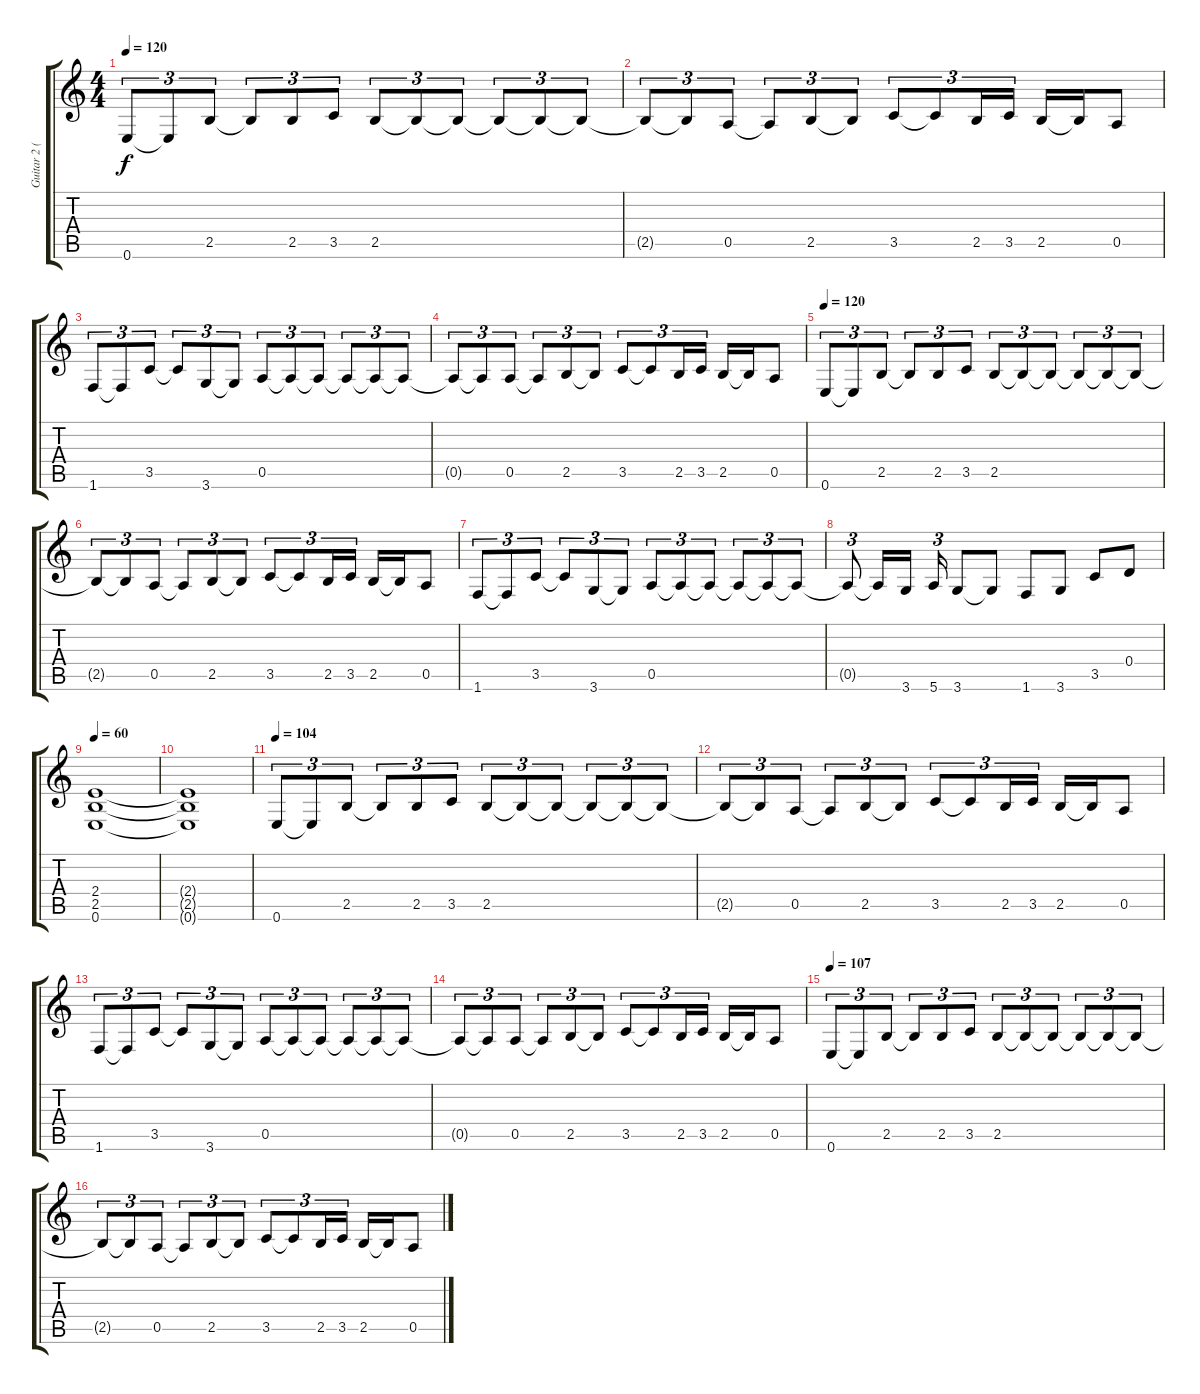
\track ("Guitar 2 (Rhythm)" "Guitar 2 (") {instrument distortionguitar}
\staff {score tabs}
\tuning (E4 B3 G3 D3 A2 E2) {hide}
\ts (4 4)
\tempo 120
\clef g2
\ks c
0.6.8{tu (3 2) dy f} 0.6{t}.8{tu (3 2)} 2.5.8{tu (3 2)} 2.5{t}.8{tu (3 2)} 2.5.8{tu (3 2)} 3.5.8{tu (3 2)} 2.5.8{tu (3 2)} 2.5{t}.8{tu (3 2)} 2.5{t}.8{tu (3 2)} 2.5{t}.8{tu (3 2)} 2.5{t}.8{tu (3 2)} 2.5{t}.8{tu (3 2)} |
2.5{t}.8{tu (3 2)} 2.5{t}.8{tu (3 2)} 0.5.8{tu (3 2)} 0.5{t}.8{tu (3 2)} 2.5.8{tu (3 2)} 2.5{t}.8{tu (3 2)} 3.5.8{tu (3 2)} 3.5{t}.8{tu (3 2)} 2.5.16{tu (3 2)} 3.5.16{tu (3 2)} 2.5.16 2.5{t}.16 0.5.8 |
1.6.8{tu (3 2)} 1.6{t}.8{tu (3 2)} 3.5.8{tu (3 2)} 3.5{t}.8{tu (3 2)} 3.6.8{tu (3 2)} 3.6{t}.8{tu (3 2)} 0.5.8{tu (3 2)} 0.5{t}.8{tu (3 2)} 0.5{t}.8{tu (3 2)} 0.5{t}.8{tu (3 2)} 0.5{t}.8{tu (3 2)} 0.5{t}.8{tu (3 2)} |
0.5{t}.8{tu (3 2)} 0.5{t}.8{tu (3 2)} 0.5.8{tu (3 2)} 0.5{t}.8{tu (3 2)} 2.5.8{tu (3 2)} 2.5{t}.8{tu (3 2)} 3.5.8{tu (3 2)} 3.5{t}.8{tu (3 2)} 2.5.16{tu (3 2)} 3.5.16{tu (3 2)} 2.5.16 2.5{t}.16 0.5.8 |
\tempo 120
0.6.8{tu (3 2)} 0.6{t}.8{tu (3 2)} 2.5.8{tu (3 2)} 2.5{t}.8{tu (3 2)} 2.5.8{tu (3 2)} 3.5.8{tu (3 2)} 2.5.8{tu (3 2)} 2.5{t}.8{tu (3 2)} 2.5{t}.8{tu (3 2)} 2.5{t}.8{tu (3 2)} 2.5{t}.8{tu (3 2)} 2.5{t}.8{tu (3 2)} |
2.5{t}.8{tu (3 2)} 2.5{t}.8{tu (3 2)} 0.5.8{tu (3 2)} 0.5{t}.8{tu (3 2)} 2.5.8{tu (3 2)} 2.5{t}.8{tu (3 2)} 3.5.8{tu (3 2)} 3.5{t}.8{tu (3 2)} 2.5.16{tu (3 2)} 3.5.16{tu (3 2)} 2.5.16 2.5{t}.16 0.5.8 |
1.6.8{tu (3 2)} 1.6{t}.8{tu (3 2)} 3.5.8{tu (3 2)} 3.5{t}.8{tu (3 2)} 3.6.8{tu (3 2)} 3.6{t}.8{tu (3 2)} 0.5.8{tu (3 2)} 0.5{t}.8{tu (3 2)} 0.5{t}.8{tu (3 2)} 0.5{t}.8{tu (3 2)} 0.5{t}.8{tu (3 2)} 0.5{t}.8{tu (3 2)} |
0.5{t}.8{tu (3 2)} 0.5{t}.16 3.6.16 5.6.16{tu (3 2)} 3.6.8 3.6{t}.8 1.6.8 3.6.8 3.5.8 0.4.8 |
\tempo 60
(2.4 2.5 0.6).1 |
(2.4{t} 2.5{t} 0.6{t}).1 |
\tempo 104
0.6.8{tu (3 2)} 0.6{t}.8{tu (3 2)} 2.5.8{tu (3 2)} 2.5{t}.8{tu (3 2)} 2.5.8{tu (3 2)} 3.5.8{tu (3 2)} 2.5.8{tu (3 2)} 2.5{t}.8{tu (3 2)} 2.5{t}.8{tu (3 2)} 2.5{t}.8{tu (3 2)} 2.5{t}.8{tu (3 2)} 2.5{t}.8{tu (3 2)} |
2.5{t}.8{tu (3 2)} 2.5{t}.8{tu (3 2)} 0.5.8{tu (3 2)} 0.5{t}.8{tu (3 2)} 2.5.8{tu (3 2)} 2.5{t}.8{tu (3 2)} 3.5.8{tu (3 2)} 3.5{t}.8{tu (3 2)} 2.5.16{tu (3 2)} 3.5.16{tu (3 2)} 2.5.16 2.5{t}.16 0.5.8 |
1.6.8{tu (3 2)} 1.6{t}.8{tu (3 2)} 3.5.8{tu (3 2)} 3.5{t}.8{tu (3 2)} 3.6.8{tu (3 2)} 3.6{t}.8{tu (3 2)} 0.5.8{tu (3 2)} 0.5{t}.8{tu (3 2)} 0.5{t}.8{tu (3 2)} 0.5{t}.8{tu (3 2)} 0.5{t}.8{tu (3 2)} 0.5{t}.8{tu (3 2)} |
0.5{t}.8{tu (3 2)} 0.5{t}.8{tu (3 2)} 0.5.8{tu (3 2)} 0.5{t}.8{tu (3 2)} 2.5.8{tu (3 2)} 2.5{t}.8{tu (3 2)} 3.5.8{tu (3 2)} 3.5{t}.8{tu (3 2)} 2.5.16{tu (3 2)} 3.5.16{tu (3 2)} 2.5.16 2.5{t}.16 0.5.8 |
\tempo 107
0.6.8{tu (3 2)} 0.6{t}.8{tu (3 2)} 2.5.8{tu (3 2)} 2.5{t}.8{tu (3 2)} 2.5.8{tu (3 2)} 3.5.8{tu (3 2)} 2.5.8{tu (3 2)} 2.5{t}.8{tu (3 2)} 2.5{t}.8{tu (3 2)} 2.5{t}.8{tu (3 2)} 2.5{t}.8{tu (3 2)} 2.5{t}.8{tu (3 2)} |
2.5{t}.8{tu (3 2)} 2.5{t}.8{tu (3 2)} 0.5.8{tu (3 2)} 0.5{t}.8{tu (3 2)} 2.5.8{tu (3 2)} 2.5{t}.8{tu (3 2)} 3.5.8{tu (3 2)} 3.5{t}.8{tu (3 2)} 2.5.16{tu (3 2)} 3.5.16{tu (3 2)} 2.5.16 2.5{t}.16 0.5.8
